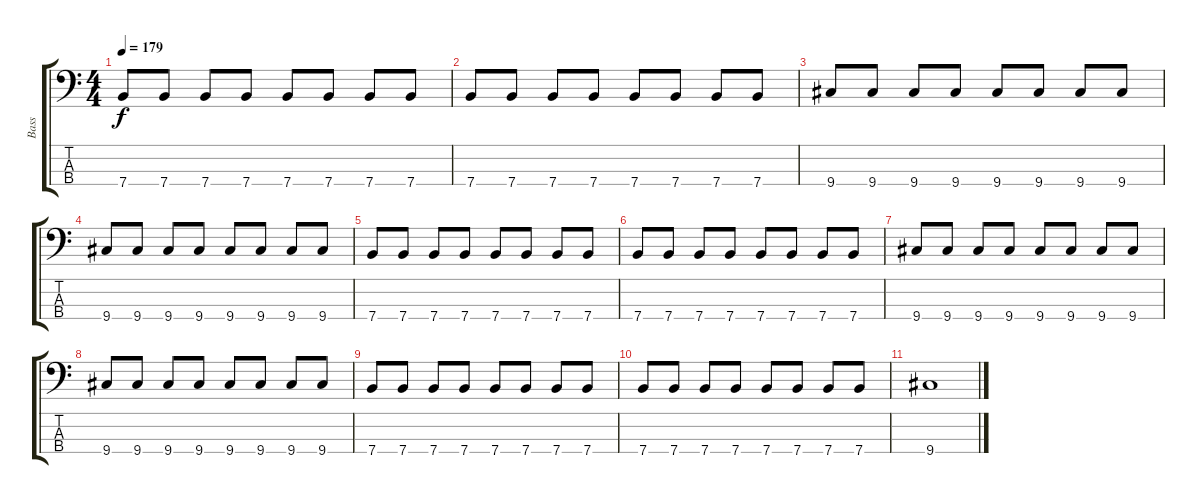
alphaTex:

\track ("Bass" "Bass") {instrument electricbassfinger}
\staff {score tabs}
\tuning (G2 D2 A1 E1) {hide}
\ts (4 4)
\tempo 179
\clef f4
\ks c
7.4.8{dy f} 7.4.8 7.4.8 7.4.8 7.4.8 7.4.8 7.4.8 7.4.8 |
7.4.8 7.4.8 7.4.8 7.4.8 7.4.8 7.4.8 7.4.8 7.4.8 |
9.4.8 9.4.8 9.4.8 9.4.8 9.4.8 9.4.8 9.4.8 9.4.8 |
9.4.8 9.4.8 9.4.8 9.4.8 9.4.8 9.4.8 9.4.8 9.4.8 |
7.4.8 7.4.8 7.4.8 7.4.8 7.4.8 7.4.8 7.4.8 7.4.8 |
7.4.8 7.4.8 7.4.8 7.4.8 7.4.8 7.4.8 7.4.8 7.4.8 |
9.4.8 9.4.8 9.4.8 9.4.8 9.4.8 9.4.8 9.4.8 9.4.8 |
9.4.8 9.4.8 9.4.8 9.4.8 9.4.8 9.4.8 9.4.8 9.4.8 |
7.4.8 7.4.8 7.4.8 7.4.8 7.4.8 7.4.8 7.4.8 7.4.8 |
7.4.8 7.4.8 7.4.8 7.4.8 7.4.8 7.4.8 7.4.8 7.4.8 |
9.4.1
